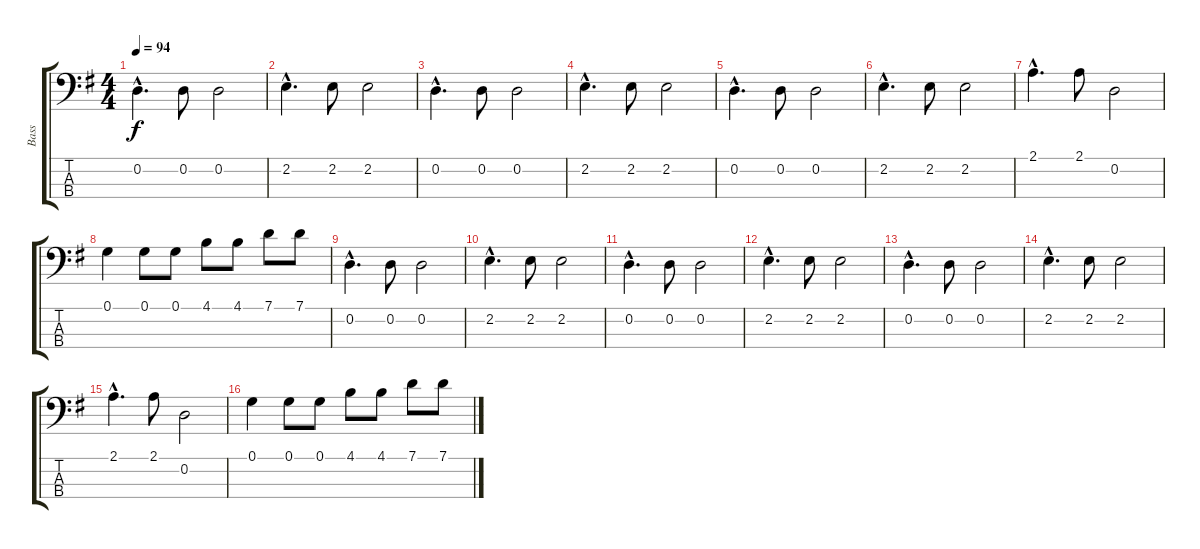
\track ("Bass" "Bass") {instrument electricbassfinger}
\staff {score tabs}
\tuning (G2 D2 A1 E1) {hide}
\ts (4 4)
\tempo 94
\clef f4
\ks g
0.2{hac}.4{d dy f} 0.2.8 0.2.2 |
2.2{hac}.4{d} 2.2.8 2.2.2 |
0.2{hac}.4{d} 0.2.8 0.2.2 |
2.2{hac}.4{d} 2.2.8 2.2.2 |
0.2{hac}.4{d} 0.2.8 0.2.2 |
2.2{hac}.4{d} 2.2.8 2.2.2 |
2.1{hac}.4{d} 2.1.8 0.2.2 |
0.1.4 0.1.8 0.1.8 4.1.8 4.1.8 7.1.8 7.1.8 |
0.2{hac}.4{d} 0.2.8 0.2.2 |
2.2{hac}.4{d} 2.2.8 2.2.2 |
0.2{hac}.4{d} 0.2.8 0.2.2 |
2.2{hac}.4{d} 2.2.8 2.2.2 |
0.2{hac}.4{d} 0.2.8 0.2.2 |
2.2{hac}.4{d} 2.2.8 2.2.2 |
2.1{hac}.4{d} 2.1.8 0.2.2 |
0.1.4 0.1.8 0.1.8 4.1.8 4.1.8 7.1.8 7.1.8
